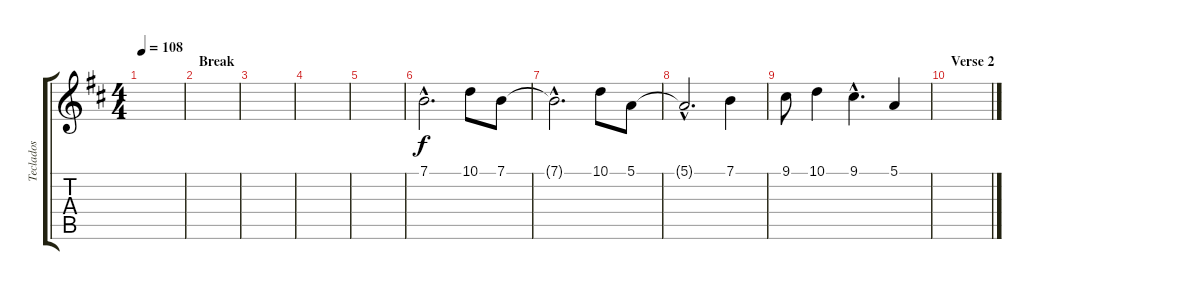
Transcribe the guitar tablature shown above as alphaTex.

\track ("Teclados" "Teclados") {instrument piccolo}
\staff {score tabs}
\tuning (E4 B3 G3 D3 A2 E2) {hide}
\ts (4 4)
\tempo 108
\clef g2
\ks bminor
|
\section ("" "Break")
|
|
|
|
7.1{hac}.2{d} 10.1.8 7.1.8 |
7.1{hac t}.2{d} 10.1.8 5.1.8 |
5.1{hac t}.2{d} 7.1.4 |
9.1.8 10.1.4 9.1{hac}.4{d} 5.1.4 |
\section ("" "Verse 2")
